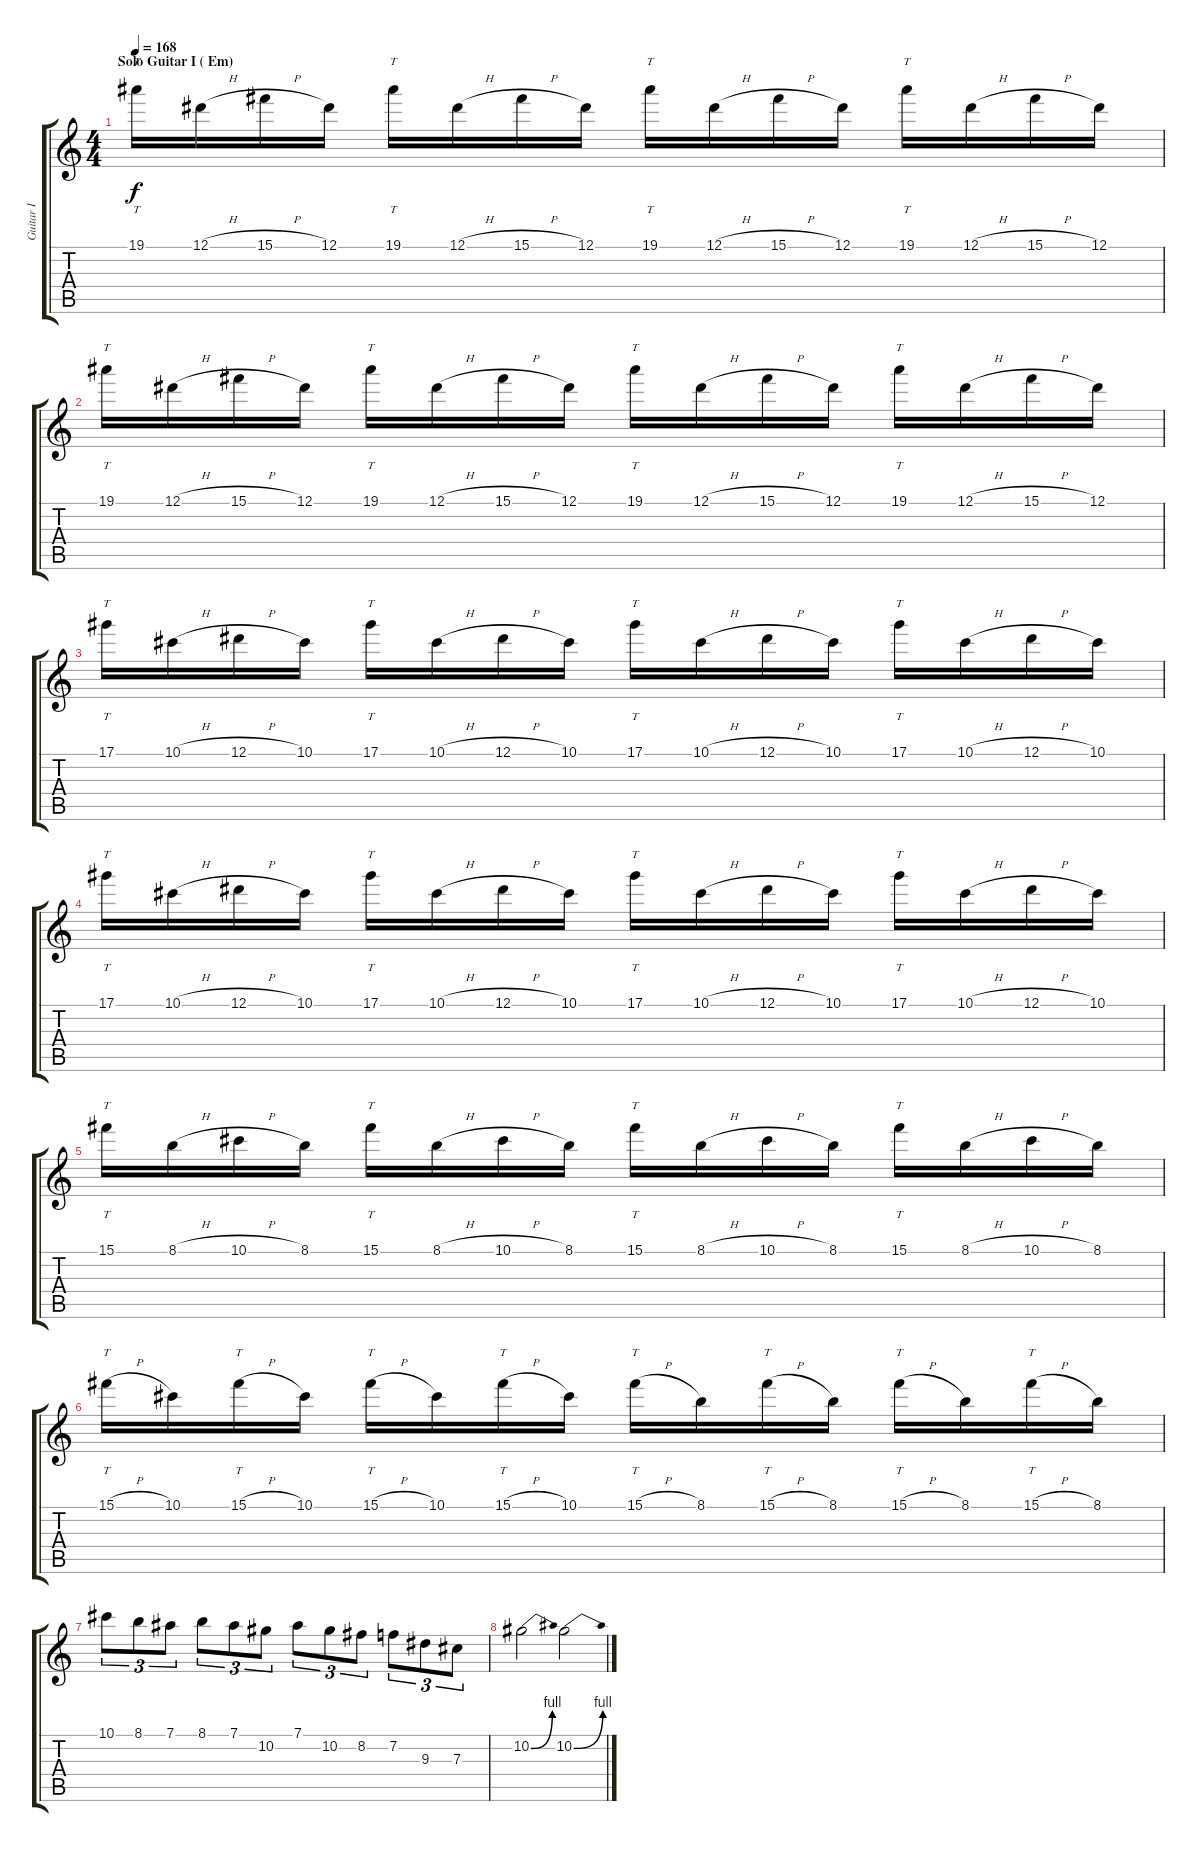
\track ("Guitar I" "Guitar I") {instrument acousticguitarsteel}
\staff {score tabs}
\tuning (Eb4 Bb3 Gb3 Db3 Ab2 Eb2) {hide}
\ts (4 4)
\section ("" "Solo Guitar I ( Em)")
\tempo 168
\clef g2
\ks c
19.1.16{tt dy f volume 16} 12.1{h}.16 15.1{h}.16 12.1.16 19.1.16{tt} 12.1{h}.16 15.1{h}.16 12.1.16 19.1.16{tt} 12.1{h}.16 15.1{h}.16 12.1.16 19.1.16{tt} 12.1{h}.16 15.1{h}.16 12.1.16 |
19.1.16{tt} 12.1{h}.16 15.1{h}.16 12.1.16 19.1.16{tt} 12.1{h}.16 15.1{h}.16 12.1.16 19.1.16{tt} 12.1{h}.16 15.1{h}.16 12.1.16 19.1.16{tt} 12.1{h}.16 15.1{h}.16 12.1.16 |
17.1.16{tt} 10.1{h}.16 12.1{h}.16 10.1.16 17.1.16{tt} 10.1{h}.16 12.1{h}.16 10.1.16 17.1.16{tt} 10.1{h}.16 12.1{h}.16 10.1.16 17.1.16{tt} 10.1{h}.16 12.1{h}.16 10.1.16 |
17.1.16{tt} 10.1{h}.16 12.1{h}.16 10.1.16 17.1.16{tt} 10.1{h}.16 12.1{h}.16 10.1.16 17.1.16{tt} 10.1{h}.16 12.1{h}.16 10.1.16 17.1.16{tt} 10.1{h}.16 12.1{h}.16 10.1.16 |
15.1.16{tt} 8.1{h}.16 10.1{h}.16 8.1.16 15.1.16{tt} 8.1{h}.16 10.1{h}.16 8.1.16 15.1.16{tt} 8.1{h}.16 10.1{h}.16 8.1.16 15.1.16{tt} 8.1{h}.16 10.1{h}.16 8.1.16 |
15.1{h}.16{tt} 10.1.16 15.1{h}.16{tt} 10.1.16 15.1{h}.16{tt} 10.1.16 15.1{h}.16{tt} 10.1.16 15.1{h}.16{tt} 8.1.16 15.1{h}.16{tt} 8.1.16 15.1{h}.16{tt} 8.1.16 15.1{h}.16{tt} 8.1.16 |
10.1.8{tu (3 2)} 8.1.8{tu (3 2)} 7.1.8{tu (3 2)} 8.1.8{tu (3 2)} 7.1.8{tu (3 2)} 10.2.8{tu (3 2)} 7.1.8{tu (3 2)} 10.2.8{tu (3 2)} 8.2.8{tu (3 2)} 7.2.8{tu (3 2)} 9.3.8{tu (3 2)} 7.3.8{tu (3 2)} |
10.2{be (bend 0 0 60 4)}.2 10.2{be (bend 0 0 60 4)}.2
